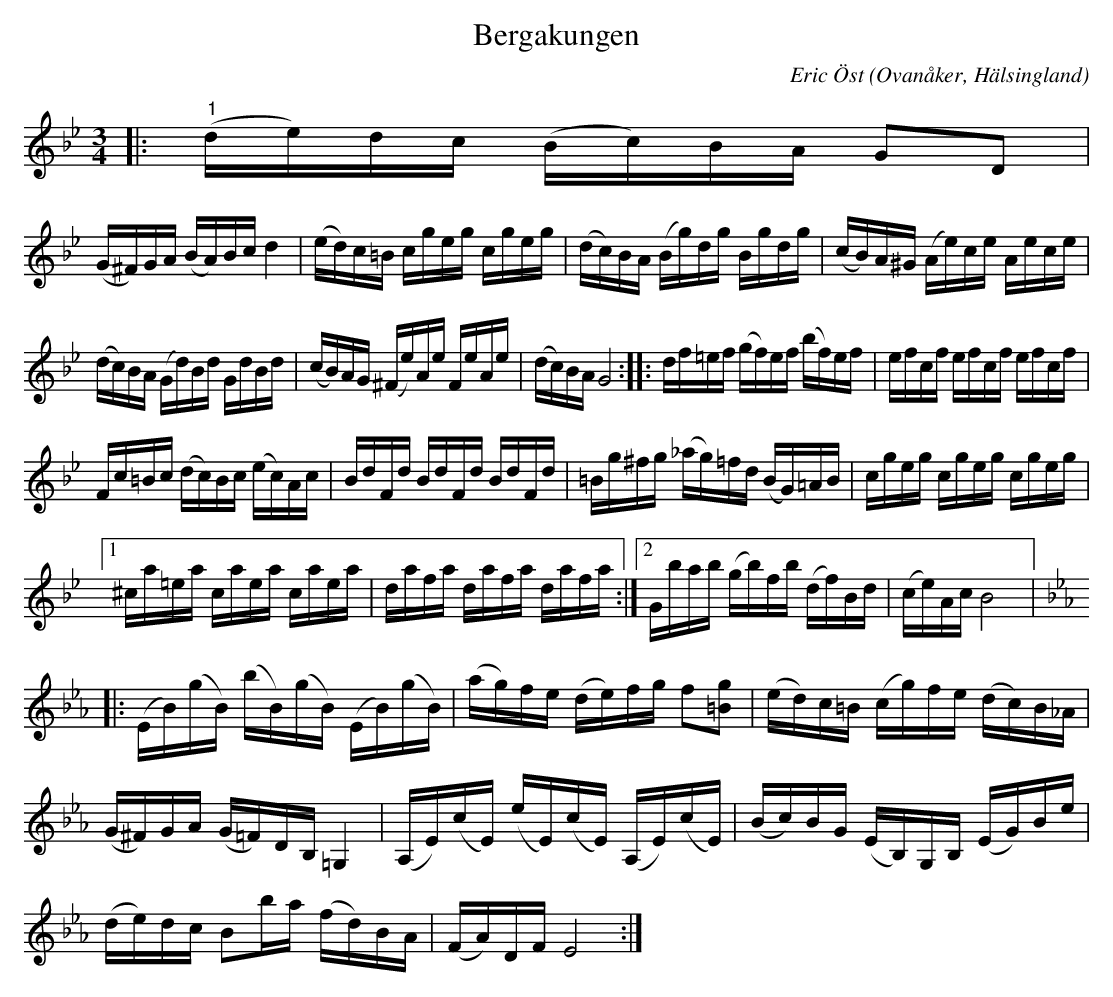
X:1
T:Bergakungen
C:Eric Öst
O:Ovanåker, Hälsingland
L:1/16
M:3/4
K:Bb
|:"^1" (de)dc (Bc)BA G2D2 |
(G^F)GA (BA)Bc d4 | (ed)c=B cgeg cgeg | (dc)BA (Bg)dg Bgdg | (cB)A^G (Ae)ce Aece |
(dc)BA (Gd)Bd GdBd | (cB)AG (^Fe)Ae FeAe | (dc)BA G8 :: df=ef (gf)ef (bf)ef | efcf efcf efcf |
Fc=Bc (dc)Bc (ec)Ac | BdFd BdFd BdFd | =Bg^fg (_ag)=fd (BG)=AB | cgeg cgeg cgeg |1
^ca=ea caea caea | dafa dafa dafa :|2 Gbab (gb)fb (df)Bd | (ce)Ac B8 |:
[K:Eb] (EB)(gB) (bB)(gB) (EB)(gB) | (ag)fe (de)fg f2[=Bg]2 | (ed)c=B (cg)fe (dc)B_A |
(G^F)GA (G=F)DB, =G,4 | (A,E)(cE) (eE)(cE) (A,E)(cE) | (Bc)BG (EB,)G,B, (EG)Be |
(de)dc B2ba (fd)BA | (FA)DF E8 :|
